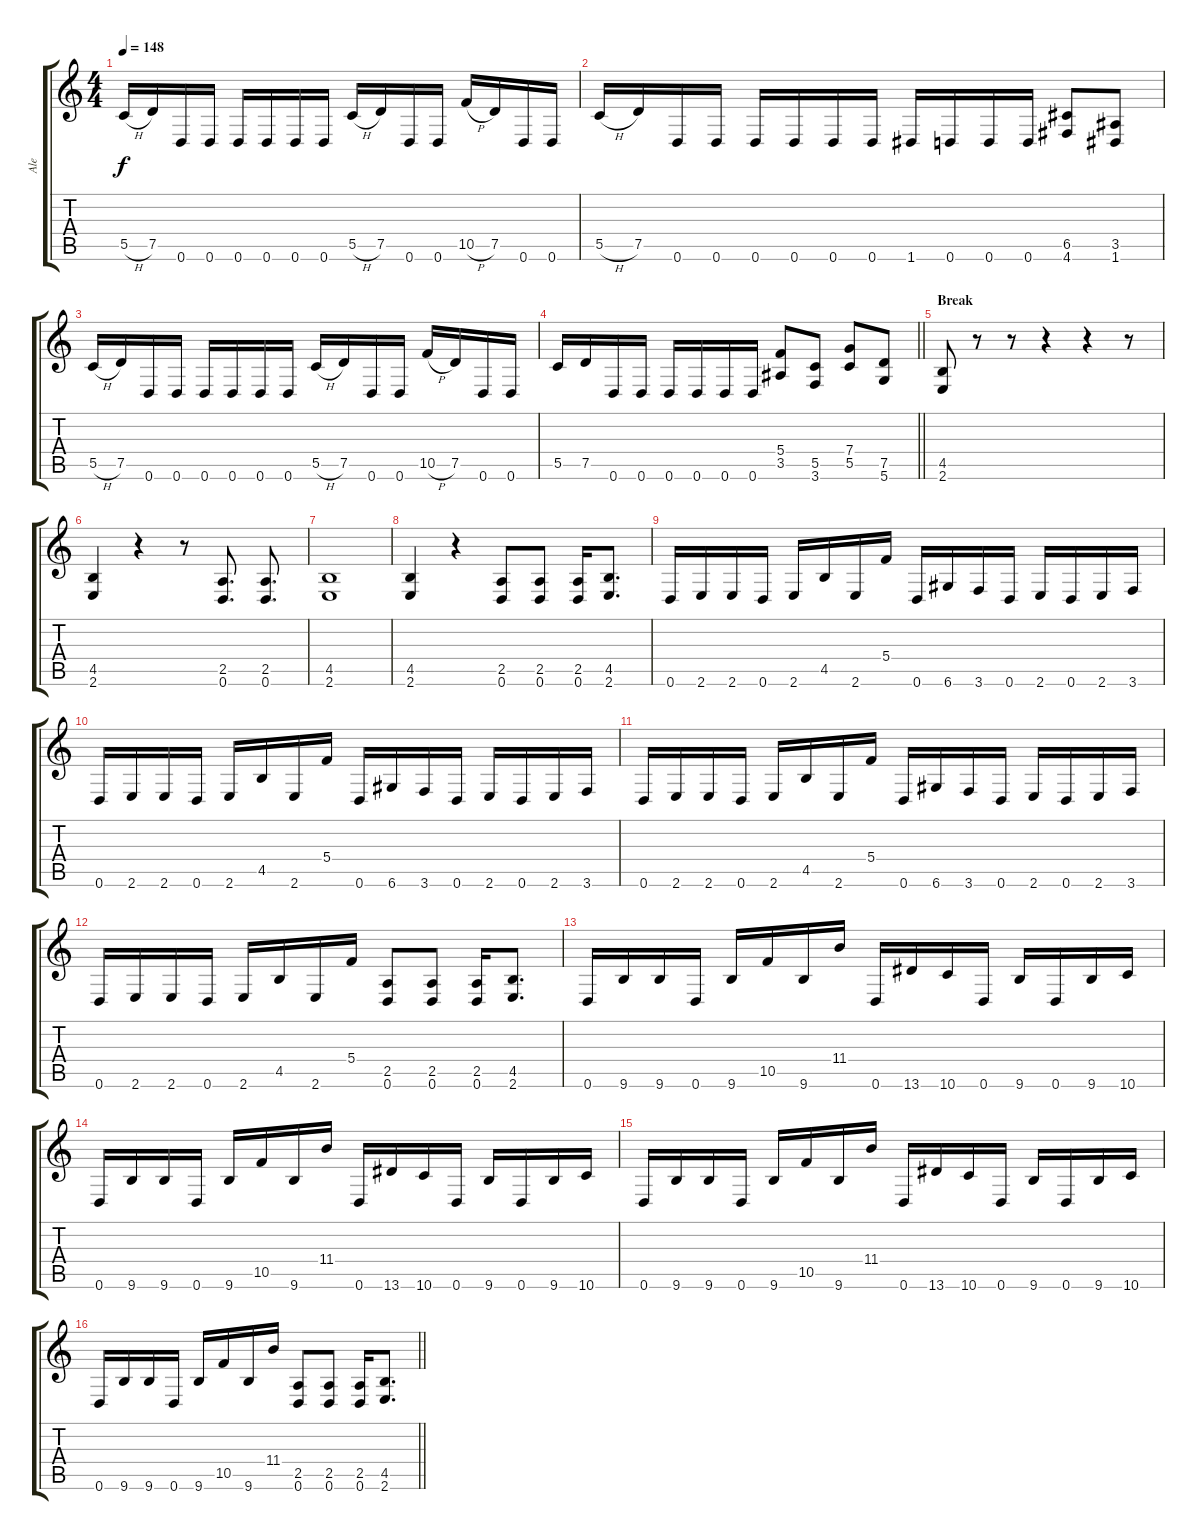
\track ("Ale" "Ale") {instrument distortionguitar}
\staff {score tabs}
\tuning (D4 A3 F3 C3 G2 D2) {hide}
\ts (4 4)
\tempo 148
\clef g2
\ks c
5.5{h}.16{dy f} 7.5.16 0.6.16 0.6.16 0.6.16 0.6.16 0.6.16 0.6.16 5.5{h}.16 7.5.16 0.6.16 0.6.16 10.5{h}.16 7.5.16 0.6.16 0.6.16 |
5.5{h}.16 7.5.16 0.6.16 0.6.16 0.6.16 0.6.16 0.6.16 0.6.16 1.6.16 0.6.16 0.6.16 0.6.16 (6.5 4.6).8 (3.5 1.6).8 |
5.5{h}.16 7.5.16 0.6.16 0.6.16 0.6.16 0.6.16 0.6.16 0.6.16 5.5{h}.16 7.5.16 0.6.16 0.6.16 10.5{h}.16 7.5.16 0.6.16 0.6.16 |
\barLineRight lightlight
5.5.16 7.5.16 0.6.16 0.6.16 0.6.16 0.6.16 0.6.16 0.6.16 (5.4 3.5).8 (5.5 3.6).8 (7.4 5.5).8 (7.5 5.6).8 |
\section ("" "Break")
(4.5 2.6).8 r.8 r.8 r.4 r.4 r.8 |
(4.5 2.6).4 r.4 r.8 (2.5 0.6).8{d} (2.5 0.6).8{d} |
(4.5 2.6).1 |
(4.5 2.6).4 r.4 (2.5 0.6).8 (2.5 0.6).8 (2.5 0.6).16 (4.5 2.6).8{d} |
0.6.16 2.6.16 2.6.16 0.6.16 2.6.16 4.5.16 2.6.16 5.4.16 0.6.16 6.6.16 3.6.16 0.6.16 2.6.16 0.6.16 2.6.16 3.6.16 |
0.6.16 2.6.16 2.6.16 0.6.16 2.6.16 4.5.16 2.6.16 5.4.16 0.6.16 6.6.16 3.6.16 0.6.16 2.6.16 0.6.16 2.6.16 3.6.16 |
0.6.16 2.6.16 2.6.16 0.6.16 2.6.16 4.5.16 2.6.16 5.4.16 0.6.16 6.6.16 3.6.16 0.6.16 2.6.16 0.6.16 2.6.16 3.6.16 |
0.6.16 2.6.16 2.6.16 0.6.16 2.6.16 4.5.16 2.6.16 5.4.16 (2.5 0.6).8 (2.5 0.6).8 (2.5 0.6).16 (4.5 2.6).8{d} |
0.6.16 9.6.16 9.6.16 0.6.16 9.6.16 10.5.16 9.6.16 11.4.16 0.6.16 13.6.16 10.6.16 0.6.16 9.6.16 0.6.16 9.6.16 10.6.16 |
0.6.16 9.6.16 9.6.16 0.6.16 9.6.16 10.5.16 9.6.16 11.4.16 0.6.16 13.6.16 10.6.16 0.6.16 9.6.16 0.6.16 9.6.16 10.6.16 |
0.6.16 9.6.16 9.6.16 0.6.16 9.6.16 10.5.16 9.6.16 11.4.16 0.6.16 13.6.16 10.6.16 0.6.16 9.6.16 0.6.16 9.6.16 10.6.16 |
\barLineRight lightlight
0.6.16 9.6.16 9.6.16 0.6.16 9.6.16 10.5.16 9.6.16 11.4.16 (2.5 0.6).8 (2.5 0.6).8 (2.5 0.6).16 (4.5 2.6).8{d}
